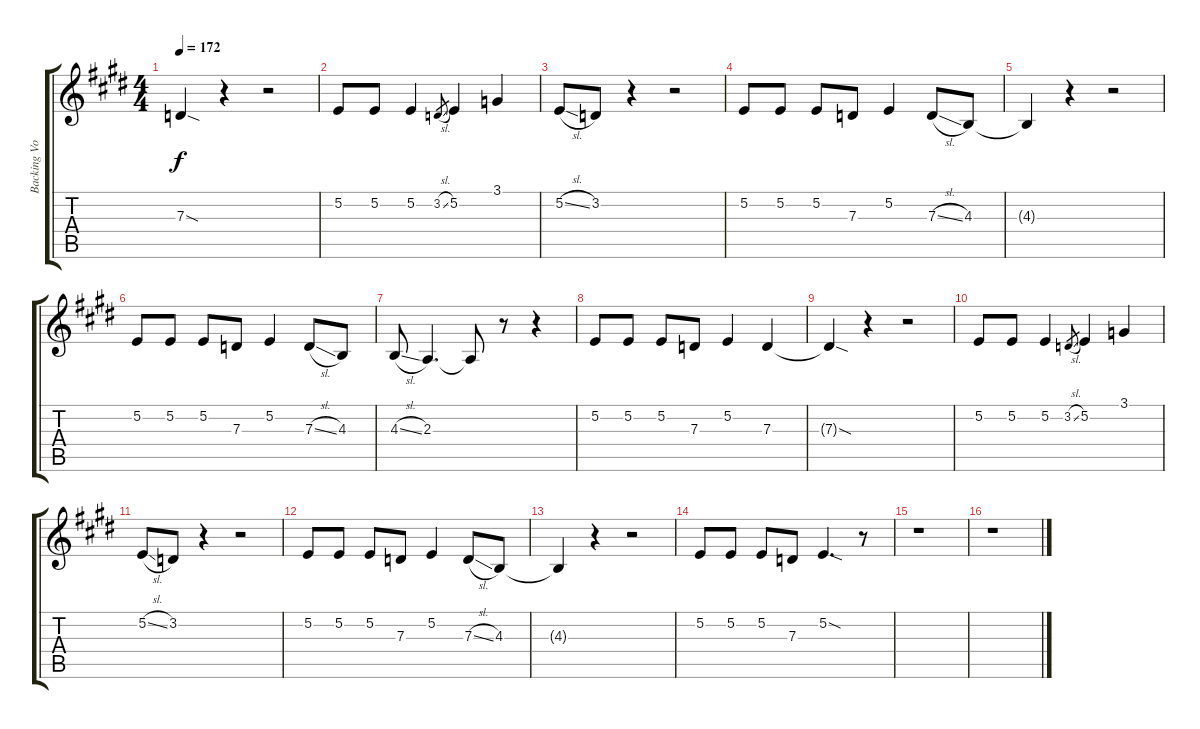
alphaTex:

\track ("Backing Vocals 2" "Backing Vo") {instrument oboe}
\staff {score tabs}
\tuning (E4 B3 G3 D3 A2 E2) {hide}
\ts (4 4)
\tempo 172
\clef g2
\ks e
7.3{sod t}.4{dy f} r.4 r.2 |
5.2.8 5.2.8 5.2.4 3.2{sl}.8{gr} 5.2.4 3.1.4 |
5.2{sl}.8 3.2.8 r.4 r.2 |
5.2.8 5.2.8 5.2.8 7.3.8 5.2.4 7.3{sl}.8 4.3.8 |
4.3{t}.4 r.4 r.2 |
5.2.8 5.2.8 5.2.8 7.3.8 5.2.4 7.3{sl}.8 4.3.8 |
4.3{sl}.8 2.3.4{d} 2.3{t}.8 r.8 r.4 |
5.2.8 5.2.8 5.2.8 7.3.8 5.2.4 7.3.4 |
7.3{sod t}.4 r.4 r.2 |
5.2.8 5.2.8 5.2.4 3.2{sl}.8{gr} 5.2.4 3.1.4 |
5.2{sl}.8 3.2.8 r.4 r.2 |
5.2.8 5.2.8 5.2.8 7.3.8 5.2.4 7.3{sl}.8 4.3.8 |
4.3{t}.4 r.4 r.2 |
5.2.8 5.2.8 5.2.8 7.3.8 5.2{sod}.4{d} r.8 |
r.1 |
r.1
